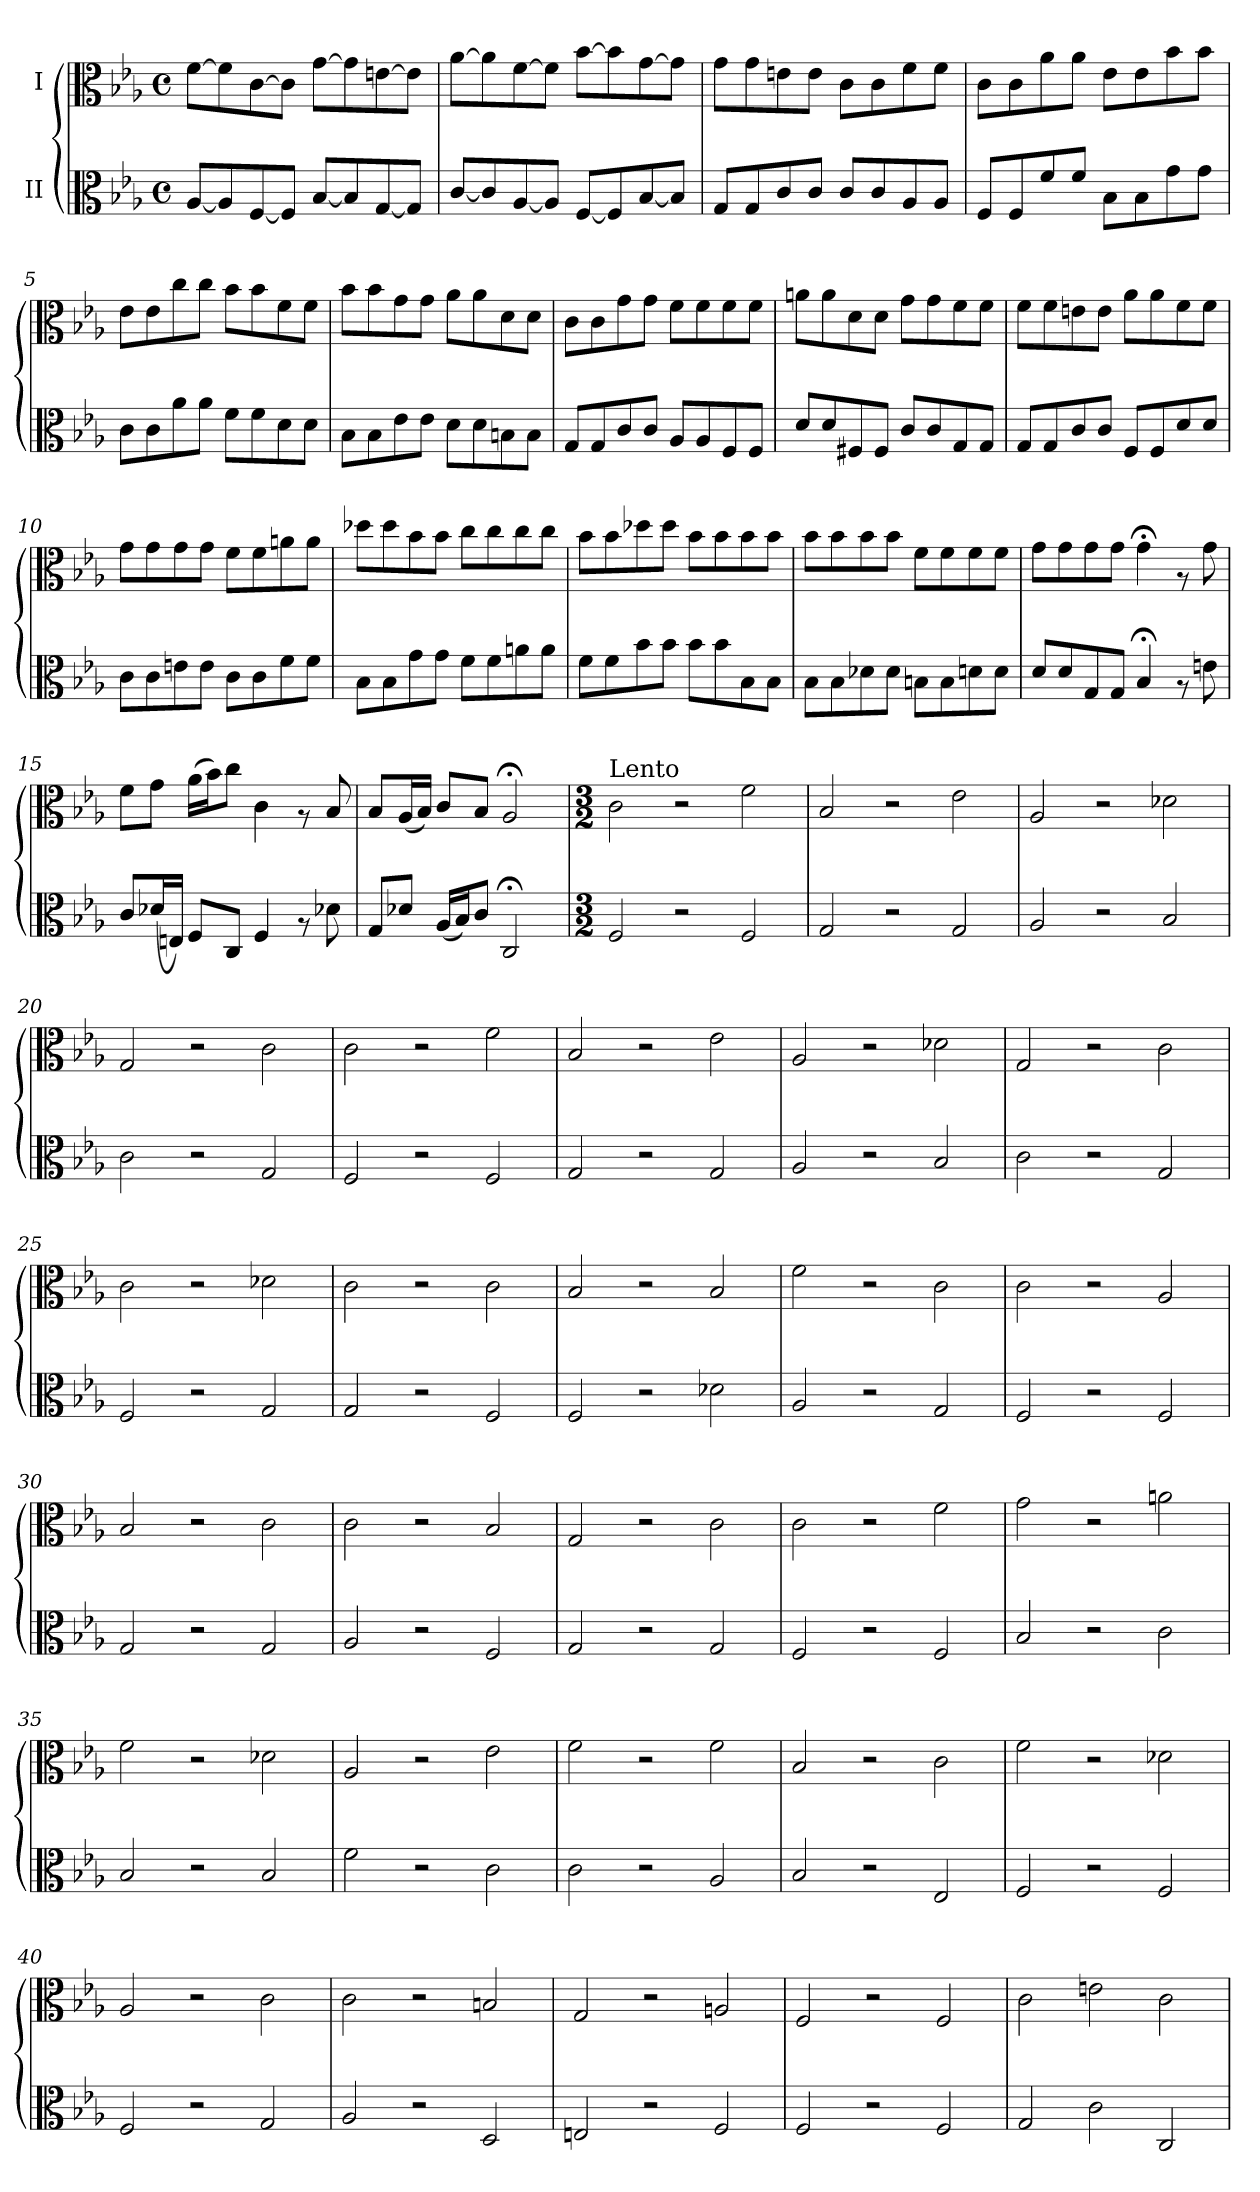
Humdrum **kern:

**kern	**kern
*part2	*part1
*staff2	*staff1
*I"II	*I"I
*clefC3	*clefC3
*k[b-e-a-]	*k[b-e-a-]
*E-:	*E-:
*M4/4	*M4/4
*met(c)	*met(c)
=1	=1
[<8A-/L	[>8f\L
8A-/]	8f\]
[<8F/	[>8c\
8F/J]	8c\J]
[<8B-/L	[>8g\L
8B-/]	8g\]
[<8G/	[>8en\
8G/J]	8e\J]
=2	=2
[<8c/L	[>8a-\L
8c/]	8a-\]
[<8A-/	[>8f\
8A-/J]	8f\J]
[<8F/L	[>8b-\L
8F/]	8b-\]
[<8B-/	[>8g\
8B-/J]	8g\J]
=3	=3
8G/L	8g\L
8G/	8g\
8c/	8en\
8c/J	8e\J
8c/L	8c\L
8c/	8c\
8A-/	8f\
8A-/J	8f\J
=4	=4
8F/L	8c\L
8F/	8c\
8f/	8a-\
8f/J	8a-\J
8B-\L	8e-\L
8B-\	8e-\
8g\	8b-\
8g\J	8b-\J
!!LO:LB:g=z
=5	=5
8c\L	8e-\L
8c\	8e-\
8a-\	8cc\
8a-\J	8cc\J
8f\L	8b-\L
8f\	8b-\
8d\	8f\
8d\J	8f\J
=6	=6
8B-\L	8b-\L
8B-\	8b-\
8e-\	8g\
8e-\J	8g\J
8d\L	8a-\L
8d\	8a-\
8Bn\	8d\
8B\J	8d\J
=7	=7
8G/L	8c\L
8G/	8c\
8c/	8g\
8c/J	8g\J
8A-/L	8f\L
8A-/	8f\
8F/	8f\
8F/J	8f\J
=8	=8
8d/L	8an\L
8d/	8a\
8F#X/	8d\
8F#/J	8d\J
8c/L	8g\L
8c/	8g\
8G/	8f\
8G/J	8f\J
!!LO:LB:g=z
=9	=9
8G/L	8f\L
8G/	8f\
8c/	8en\
8c/J	8e\J
8F/L	8a-\L
8F/	8a-\
8d/	8f\
8d/J	8f\J
=10	=10
8c\L	8g\L
8c\	8g\
8en\	8g\
8e\J	8g\J
8c\L	8f\L
8c\	8f\
8f\	8an\
8f\J	8a\J
=11	=11
8B-\L	8dd-X\L
8B-\	8dd-\
8g\	8b-\
8g\J	8b-\J
8f\L	8cc\L
8f\	8cc\
8an\	8cc\
8a\J	8cc\J
=12	=12
8f\L	8b-\L
8f\	8b-\
8b-\	8dd-X\
8b-\J	8dd-\J
8b-\L	8b-\L
8b-\	8b-\
8B-\	8b-\
8B-\J	8b-\J
!!LO:LB:g=z
=13	=13
8B-\L	8b-\L
8B-\	8b-\
8d-X\	8b-\
8d-\J	8b-\J
8Bn\L	8f\L
8B\	8f\
8dn\	8f\
8d\J	8f\J
=14	=14
8d/L	8g\L
8d/	8g\
8G/	8g\
8G/J	8g\J
4B-;/	4g;<\
8rG	8rG
8en\	8g\
=15	=15
8c/L	8f\L
(<16d-X/L	8g\J
16En/JJ)	.
8F/L	(>16a-\LL
.	16b-\J)
8C/J	8cc\J
4F/	4c\
8rG	8rG
8d-X\	8B-/
=16	=16
8G/L	8B-/L
8d-X/J	(<16A-/L
.	16B-/JJ)
(<16A-/LL	8c/L
16B-/J)	.
8c/J	8B-/J
2C;/	2A-;/
!!LO:PB:g=z
=17!	=17!
*M3/2	*M3/2
!	!LO:TX:a:t=Lento
2F/	2c\
2r	2r
2F/	2f\
=18	=18
2G/	2B-/
2r	2r
2G/	2e-\
=19	=19
2A-/	2A-/
2r	2r
2B-/	2d-X\
=20	=20
2c\	2G/
2r	2r
2G/	2c\
=21	=21
2F/	2c\
2r	2r
2F/	2f\
=22	=22
2G/	2B-/
2r	2r
2G/	2e-\
=23	=23
2A-/	2A-/
2r	2r
2B-/	2d-X\
=24	=24
2c\	2G/
2r	2r
2G/	2c\
!!LO:LB:g=z
=25	=25
2F/	2c\
2r	2r
2G/	2d-X\
=26	=26
2G/	2c\
2r	2r
2F/	2c\
=27	=27
2F/	2B-/
2r	2r
2d-X\	2B-/
=28	=28
2A-/	2f\
2r	2r
2G/	2c\
=29	=29
2F/	2c\
2r	2r
2F/	2A-/
=30	=30
2G/	2B-/
2r	2r
2G/	2c\
=31	=31
2A-/	2c\
2r	2r
2F/	2B-/
=32	=32
2G/	2G/
2r	2r
2G/	2c\
!!LO:LB:g=z
=33	=33
2F/	2c\
2r	2r
2F/	2f\
=34	=34
2B-/	2g\
2r	2r
2c\	2an\
=35	=35
2B-/	2f\
2r	2r
2B-/	2d-X\
=36	=36
2f\	2A-/
2r	2r
2c\	2e-\
=37	=37
2c\	2f\
2r	2r
2A-/	2f\
=38	=38
2B-/	2B-/
2r	2r
2E-/	2c\
=39	=39
2F/	2f\
2r	2r
2F/	2d-X\
=40	=40
2F/	2A-/
2r	2r
2G/	2c\
!!LO:LB:g=z
=41	=41
2A-/	2c\
2r	2r
2D/	2Bn/
=42	=42
2En/	2G/
2r	2r
2F/	2An/
=43	=43
2F/	2F/
2r	2r
2F/	2F/
=44	=44
2G/	2c\
2c\	2en\
2C/	2c\
=	=
*-	*-
